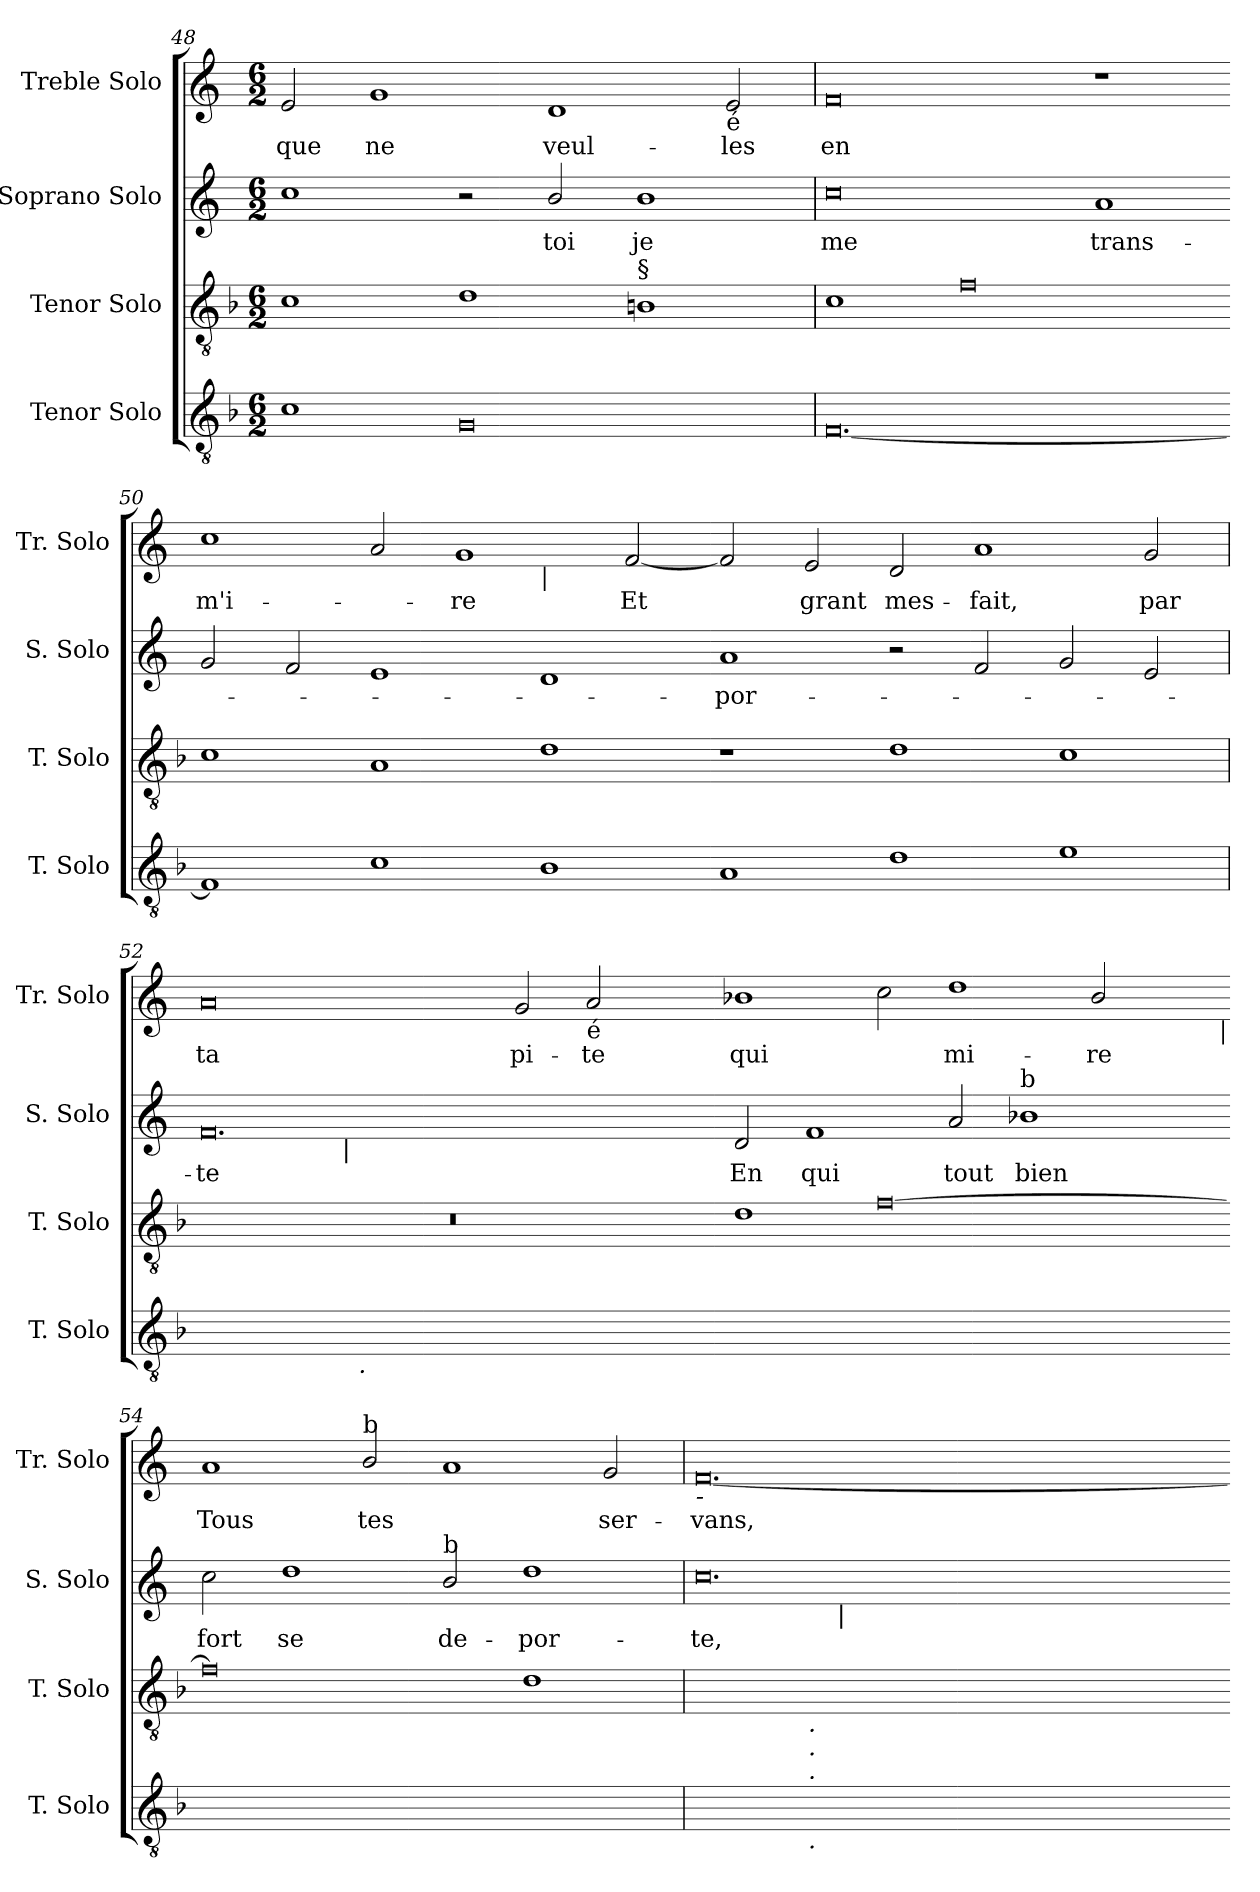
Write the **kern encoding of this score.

**kern	**kern	**kern	**text	**kern	**text
*part4	*part3	*part2	*part2	*part1	*part1
*staff4	*staff3	*staff2	*staff2	*staff1	*staff1
*I"Tenor Solo	*I"Tenor Solo	*I"Soprano Solo	*	*I"Treble Solo	*
*I'T. Solo	*I'T. Solo	*I'S. Solo	*	*I'Tr. Solo	*
*clefGv2	*clefGv2	*clefG2	*	*clefG2	*
*ITrd7c12	*ITrd7c12	*	*	*	*
*k[b-]	*k[b-]	*k[]	*	*k[]	*
*F:	*F:	*C:	*	*C:	*
*M6/2	*M6/2	*M6/2	*	*M6/2	*
=48	=48	=48	=48	=48	=48
!	!	!	!	!	!LO:LY:b:color=#000000
1Ci	1Ci	1cci	.	2ei/	que
!	!	!	!	!	!LO:LY:b:color=#000000
.	.	.	.	1gi	ne
0GGi	1Di	2r	.	.	.
!	!	!	!LO:LY:b:color=#000000	!	!
!	!	!	!	!	!LO:LY:b:color=#000000
.	.	2bi/	toi	1di	veul-
!	!LO:TX:a:t=§	!	!	!	!
!	!	!	!LO:LY:b:color=#000000	!	!
.	1BBni	1bi	je	.	.
!	!	!	!	!LO:TX:b:t=é	!
!	!	!	!	!	!LO:LY:b:color=#000000
.	.	.	.	2ei/	-les
!!LO:PB:g=z
=49	=49	=49	=49	=49	=49
!	!	!	!LO:LY:b:color=#000000	!	!
!	!	!	!	!	!LO:LY:b:color=#000000
[<0.FFi	1Ci	0cci	me	0fi	en
.	0Fi	.	.	.	.
!	!	!	!LO:LY:b:color=#000000	!	!
.	.	1ai	trans-	1r	.
=50-	=50-	=50-	=50-	=50-	=50-
!	!	!	!	!	!LO:LY:b:color=#000000
*	*	*	*	*^	*
1FFi]	1Ci	2gi/	.	1cci	0ryy	m'i-
.	.	2fi/	.	.	.	.
1Ci	1AAi	1ei	.	2ai/	.	.
!	!	!	!	!	!	!LO:LY:b:color=#000000
.	.	.	.	1gi	.	-re
!	!	!	!	!	!LO:TX:b:i:t=|	!
1BB-i	1Di	1di	.	.	1ryy	.
!	!	!	!	!	!	!LO:LY:b:color=#000000
.	.	.	.	[<2fi/	.	Et
*	*	*	*	*v	*v	*
=51-	=51-	=51-	=51-	=51-	=51-
*	*	*	*	*^	*
!	!	!	!LO:LY:b:color=#000000	!	!	!
*	*	*	*	*v	*v	*
1AAi	1r	1ai	-por-	2fi/]	.
!	!	!	!	!	!LO:LY:b:color=#000000
.	.	.	.	2ei/	grant
!	!	!	!	!	!LO:LY:b:color=#000000
1Di	1Di	2r	.	2di/	mes-
!	!	!	!	!	!LO:LY:b:color=#000000
.	.	2fi/	.	1ai	-fait,
1Ei	1Ci	2gi/	.	.	.
!	!	!	!	!	!LO:LY:b:color=#000000
.	.	2ei/	.	2gi/	par
=52	=52	=52	=52	=52	=52
!	!LO:N:vis=1	!	!	!	!
!	!	!	!LO:LY:b:color=#000000	!	!
!	!	!	!	!	!LO:LY:b:color=#000000
*^	*	*^	*	*	*
[>0.Diyy	2ryy	0.r	0.fi	2ryy	-te	0ai	ta
.	4ryy	.	.	4ryy	.	.	.
.	16ryy	.	.	32ryy	.	.	.
.	.	.	.	64ryy	.	.	.
.	.	.	.	1024ryy	.	.	.
!	!	!	!	!LO:TX:b:i:t=|	!	!	!
.	.	.	.	1ryy	.	.	.
.	128..ryy	.	.	.	.	.	.
!	!LO:TX:b:i:t=.	!	!	!	!	!	!
.	1ryy	.	.	.	.	.	.
.	.	.	.	1ryy	.	.	.
.	1ryy	.	.	.	.	.	.
!	!	!	!	!	!	!	!LO:LY:b:color=#000000
.	.	.	.	.	.	2gi/	pi-
!	!	!	!	!	!	!LO:TX:b:t=é	!
!	!	!	!	!	!	!	!LO:LY:b:color=#000000
.	.	.	.	.	.	2ai/	-te
.	.	.	.	8ryy	.	.	.
.	8ryy	.	.	.	.	.	.
.	.	.	.	16ryy	.	.	.
.	32ryy	.	.	.	.	.	.
.	64ryy	.	.	.	.	.	.
.	.	.	.	128...ryy	.	.	.
.	512ryy	.	.	.	.	.	.
*v	*v	*	*v	*v	*	*	*
=53-	=53-	=53-	=53-	=53-	=53-
*^	*	*^	*	*	*
!	!	!	!	!	!LO:LY:b:color=#000000	!	!
*v	*v	*	*v	*v	*	*	*
*^	*	*^	*	*	*
!	!	!	!	!	!	!LO:TX:a:t=b	!
!	!	!	!	!	!	!	!LO:LY:b:color=#000000
*v	*v	*	*v	*v	*	*^	*
0.Diyy_>	1Di	2di/	En	1b-i	1ryy	qui
!	!	!	!LO:LY:b:color=#000000	!	!	!
.	.	1fi	qui	.	.	.
.	[>0Fi	.	.	2cci\	1ryy	.
!	!	!	!LO:LY:b:color=#000000	!	!	!
!	!	!	!	!	!	!LO:LY:b:color=#000000
.	.	2ai/	tout	1ddi	.	mi-
!	!	!LO:TX:a:t=b	!	!	!	!
!	!	!	!LO:LY:b:color=#000000	!	!	!
.	.	1b-i	bien	.	2ryy	.
!	!	!	!	!	!	!LO:LY:b:color=#000000
.	.	.	.	2b-i/	4ryy	-re
.	.	.	.	.	8ryy	.
.	.	.	.	.	16ryy	.
.	.	.	.	.	32ryy	.
.	.	.	.	.	64ryy	.
.	.	.	.	.	128...ryy	.
!	!	!	!	!	!LO:TX:b:i:t=|	!
.	.	.	.	.	1024ryy	.
*	*	*	*	*v	*v	*
=54-	=54-	=54-	=54-	=54-	=54-
*	*	*	*	*^	*
!	!	!	!LO:LY:b:color=#000000	!	!	!
*	*	*	*	*v	*v	*
*	*	*	*	*^	*
!	!	!	!	!	!	!LO:LY:b:color=#000000
*	*	*	*	*v	*v	*
0.Diyy]	0Fi]	2cci\	fort	1ai	Tous
!	!	!	!LO:LY:b:color=#000000	!	!
.	.	1ddi	se	.	.
!	!	!	!	!LO:TX:a:t=b	!
!	!	!	!	!	!LO:LY:b:color=#000000
.	.	.	.	2b-i/	tes
!	!	!LO:TX:a:t=b	!	!	!
!	!	!	!LO:LY:b:color=#000000	!	!
.	.	2b-i/	de-	1ai	.
!	!	!	!LO:LY:b:color=#000000	!	!
.	1Di	1ddi	-por-	.	.
!	!	!	!	!	!LO:LY:b:color=#000000
.	.	.	.	2gi/	ser-
!!LO:LB:g=z
=55	=55	=55	=55	=55	=55
!	!	!	!LO:LY:b:color=#000000	!	!
!	!	!	!	!LO:TX:b:i:t=-	!
!	!	!LO:TX:b:i:t=-	!	!	!
!	!	!	!	!	!LO:LY:b:color=#000000
*^	*^	*^	*	*	*
[>0.Fiyy	2ryy	[<0.FFiyy	2ryy	0.cci	2ryy	-te,	[<0.fi	-vans,
.	16ryy	.	16ryy	.	16ryy	.	.	.
.	128...ryy	.	128...ryy	.	32ryy	.	.	.
!	!	!	!LO:TX:b:i:t=.	!	!	!	!	!
!	!	!	!LO:TX:b:i:t=.	!	!	!	!	!
!	!LO:TX:b:i:t=.	!	!	!	!	!	!	!
!	!LO:TX:a:i:t=.	!	!	!	!	!	!	!
.	1ryy	.	1ryy	.	.	.	.	.
.	.	.	.	.	64ryy	.	.	.
.	.	.	.	.	128...ryy	.	.	.
!	!	!	!	!	!LO:TX:b:i:t=|	!	!	!
.	.	.	.	.	1ryy	.	.	.
.	1ryy	.	1ryy	.	.	.	.	.
.	.	.	.	.	1ryy	.	.	.
.	4ryy	.	4ryy	.	.	.	.	.
.	.	.	.	.	4ryy	.	.	.
.	8ryy	.	8ryy	.	.	.	.	.
.	.	.	.	.	8ryy	.	.	.
.	32ryy	.	32ryy	.	.	.	.	.
.	64ryy	.	64ryy	.	.	.	.	.
.	1024ryy	.	1024ryy	.	1024ryy	.	.	.
*v	*v	*	*	*v	*v	*	*	*
*	*v	*v	*	*	*	*
=-	=-	=-	=-	=-	=-
*-	*-	*-	*-	*-	*-
